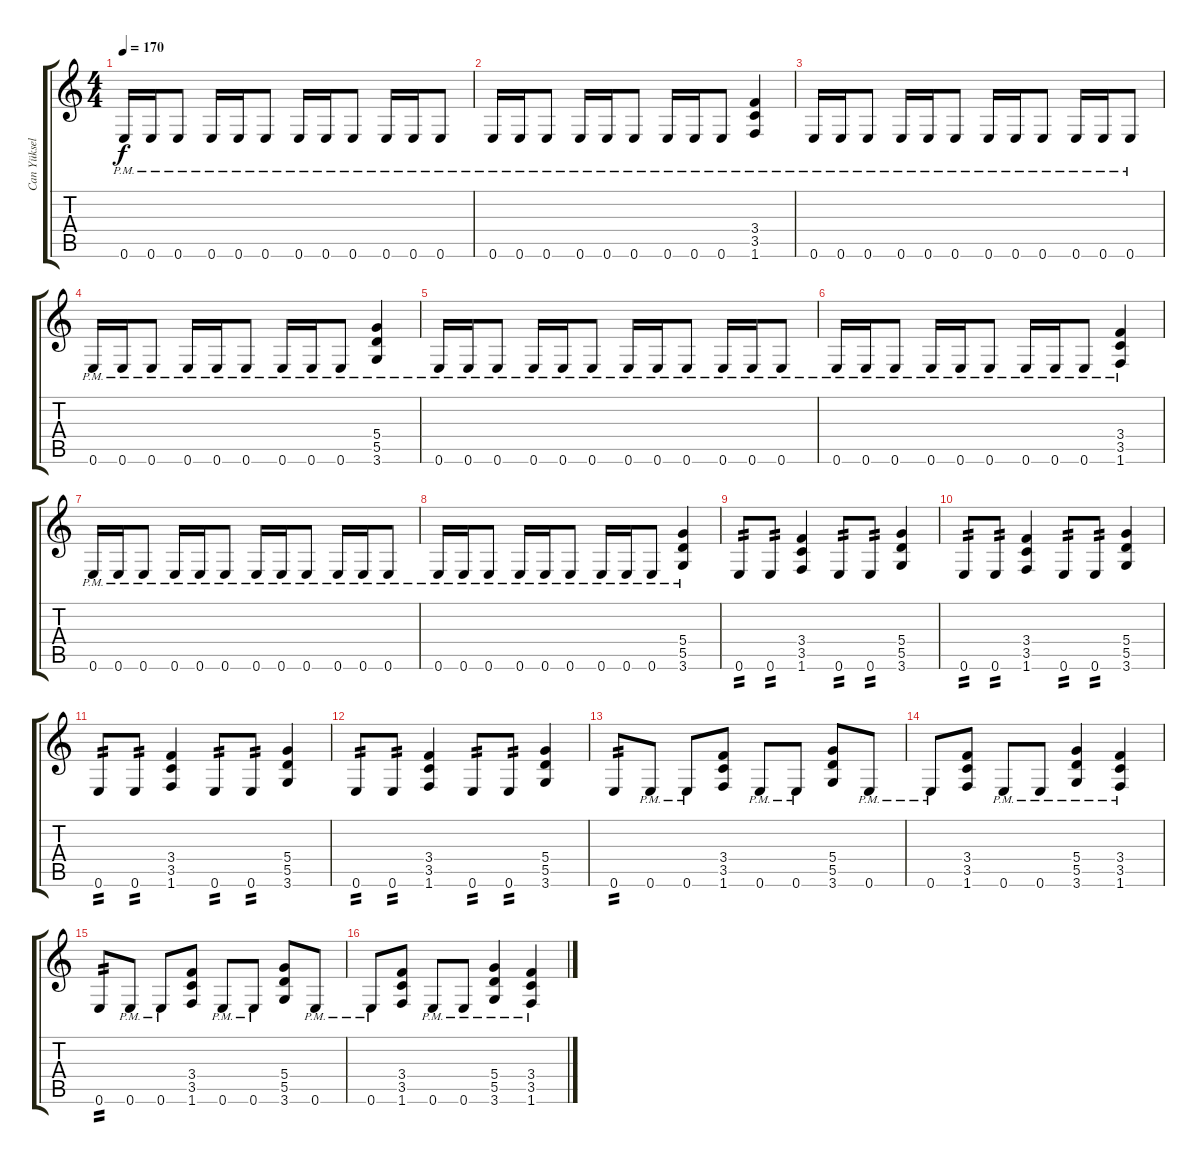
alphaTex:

\track ("Can Yüksel" "Can Yüksel") {instrument distortionguitar}
\staff {score tabs}
\tuning (E4 B3 G3 D3 A2 E2) {hide}
\ts (4 4)
\tempo 170
\clef g2
\ks c
0.6{pm}.16{dy f} 0.6{pm}.16 0.6{pm}.8 0.6{pm}.16 0.6{pm}.16 0.6{pm}.8 0.6{pm}.16 0.6{pm}.16 0.6{pm}.8 0.6{pm}.16 0.6{pm}.16 0.6{pm}.8 |
0.6{pm}.16 0.6{pm}.16 0.6{pm}.8 0.6{pm}.16 0.6{pm}.16 0.6{pm}.8 0.6{pm}.16 0.6{pm}.16 0.6{pm}.8 (3.4{pm} 3.5 1.6).4 |
0.6{pm}.16 0.6{pm}.16 0.6{pm}.8 0.6{pm}.16 0.6{pm}.16 0.6{pm}.8 0.6{pm}.16 0.6{pm}.16 0.6{pm}.8 0.6{pm}.16 0.6{pm}.16 0.6{pm}.8 |
0.6{pm}.16 0.6{pm}.16 0.6{pm}.8 0.6{pm}.16 0.6{pm}.16 0.6{pm}.8 0.6{pm}.16 0.6{pm}.16 0.6{pm}.8 (5.4{pm} 5.5 3.6).4 |
0.6{pm}.16 0.6{pm}.16 0.6{pm}.8 0.6{pm}.16 0.6{pm}.16 0.6{pm}.8 0.6{pm}.16 0.6{pm}.16 0.6{pm}.8 0.6{pm}.16 0.6{pm}.16 0.6{pm}.8 |
0.6{pm}.16 0.6{pm}.16 0.6{pm}.8 0.6{pm}.16 0.6{pm}.16 0.6{pm}.8 0.6{pm}.16 0.6{pm}.16 0.6{pm}.8 (3.4{pm} 3.5 1.6).4 |
0.6{pm}.16 0.6{pm}.16 0.6{pm}.8 0.6{pm}.16 0.6{pm}.16 0.6{pm}.8 0.6{pm}.16 0.6{pm}.16 0.6{pm}.8 0.6{pm}.16 0.6{pm}.16 0.6{pm}.8 |
0.6{pm}.16 0.6{pm}.16 0.6{pm}.8 0.6{pm}.16 0.6{pm}.16 0.6{pm}.8 0.6{pm}.16 0.6{pm}.16 0.6{pm}.8 (5.4{pm} 5.5 3.6).4 |
0.6.8{tp 2} 0.6.8{tp 2} (3.4 3.5 1.6).4 0.6.8{tp 2} 0.6.8{tp 2} (5.4 5.5 3.6).4 |
0.6.8{tp 2} 0.6.8{tp 2} (3.4 3.5 1.6).4 0.6.8{tp 2} 0.6.8{tp 2} (5.4 5.5 3.6).4 |
0.6.8{tp 2} 0.6.8{tp 2} (3.4 3.5 1.6).4 0.6.8{tp 2} 0.6.8{tp 2} (5.4 5.5 3.6).4 |
0.6.8{tp 2} 0.6.8{tp 2} (3.4 3.5 1.6).4 0.6.8{tp 2} 0.6.8{tp 2} (5.4 5.5 3.6).4 |
0.6.8{tp 2} 0.6{pm}.8 0.6{pm}.8 (3.4 3.5 1.6).8 0.6{pm}.8 0.6{pm}.8 (5.4 5.5 3.6).8 0.6{pm}.8 |
0.6{pm}.8 (3.4 3.5 1.6).8 0.6{pm}.8 0.6{pm}.8 (5.4 5.5 3.6{pm}).4 (3.4 3.5 1.6{pm}).4 |
0.6.8{tp 2} 0.6{pm}.8 0.6{pm}.8 (3.4 3.5 1.6).8 0.6{pm}.8 0.6{pm}.8 (5.4 5.5 3.6).8 0.6{pm}.8 |
0.6{pm}.8 (3.4 3.5 1.6).8 0.6{pm}.8 0.6{pm}.8 (5.4 5.5 3.6{pm}).4 (3.4 3.5 1.6{pm}).4
